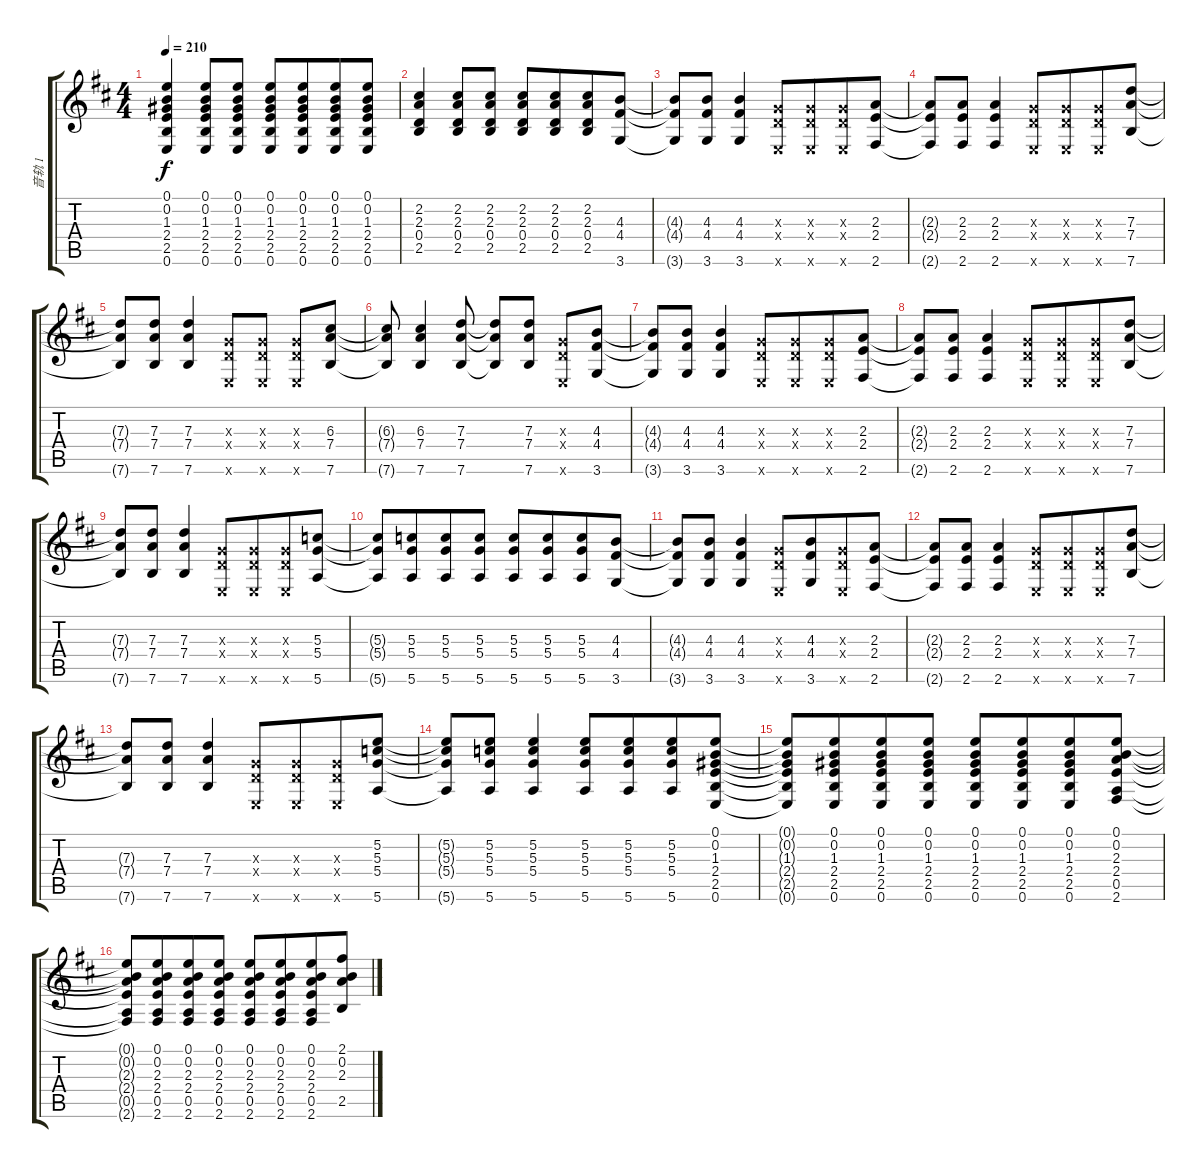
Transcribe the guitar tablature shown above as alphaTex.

\track ("音轨 1" "音轨 1") {instrument electricguitarjazz}
\staff {score tabs}
\tuning (E4 B3 G3 D3 A2 E2) {hide}
\ts (4 4)
\tempo 210
\clef g2
\ks d
(0.1 0.2 1.3 2.4 2.5 0.6).4{dy f} (0.1 0.2 1.3 2.4 2.5 0.6).8 (0.1 0.2 1.3 2.4 2.5 0.6).8 (0.1 0.2 1.3 2.4 2.5 0.6).8 (0.1 0.2 1.3 2.4 2.5 0.6).8{beam merge} (0.1 0.2 1.3 2.4 2.5 0.6).8 (0.1 0.2 1.3 2.4 2.5 0.6).8 |
(2.2 2.3 0.4 2.5).4 (2.2 2.3 0.4 2.5).8 (2.2 2.3 0.4 2.5).8 (2.2 2.3 0.4 2.5).8 (2.2 2.3 0.4 2.5).8{beam merge} (2.2 2.3 0.4 2.5).8 (4.3 4.4 3.6).8 |
(4.3{t} 4.4{t} 3.6{t}).8 (4.3 4.4 3.6).8 (4.3 4.4 3.6).4 (0.3{x} 0.4{x} 0.6{x}).8 (0.3{x} 0.4{x} 0.6{x}).8{beam merge} (0.3{x} 0.4{x} 0.6{x}).8 (2.3 2.4 2.6).8 |
(2.3{t} 2.4{t} 2.6{t}).8 (2.3 2.4 2.6).8 (2.3 2.4 2.6).4 (0.3{x} 0.4{x} 0.6{x}).8 (0.3{x} 0.4{x} 0.6{x}).8{beam merge} (0.3{x} 0.4{x} 0.6{x}).8 (7.3 7.4 7.6).8 |
(7.3{t} 7.4{t} 7.6{t}).8 (7.3 7.4 7.6).8 (7.3 7.4 7.6).4 (0.3{x} 0.4{x} 0.6{x}).8 (0.3{x} 0.4{x} 0.6{x}).8 (0.3{x} 0.4{x} 0.6{x}).8 (6.3 7.4 7.6).8 |
(6.3{t} 7.4{t} 7.6{t}).8 (6.3 7.4 7.6).4 (7.3 7.4 7.6).8 (7.3{t} 7.4{t} 7.6{t}).8 (7.3 7.4 7.6).8 (0.3{x} 0.4{x} 0.6{x}).8 (4.3 4.4 3.6).8 |
(4.3{t} 4.4{t} 3.6{t}).8 (4.3 4.4 3.6).8 (4.3 4.4 3.6).4 (0.3{x} 0.4{x} 0.6{x}).8 (0.3{x} 0.4{x} 0.6{x}).8{beam merge} (0.3{x} 0.4{x} 0.6{x}).8 (2.3 2.4 2.6).8 |
(2.3{t} 2.4{t} 2.6{t}).8 (2.3 2.4 2.6).8 (2.3 2.4 2.6).4 (0.3{x} 0.4{x} 0.6{x}).8 (0.3{x} 0.4{x} 0.6{x}).8{beam merge} (0.3{x} 0.4{x} 0.6{x}).8 (7.3 7.4 7.6).8 |
(7.3{t} 7.4{t} 7.6{t}).8 (7.3 7.4 7.6).8 (7.3 7.4 7.6).4 (0.3{x} 0.4{x} 0.6{x}).8 (0.3{x} 0.4{x} 0.6{x}).8{beam merge} (0.3{x} 0.4{x} 0.6{x}).8 (5.3 5.4 5.6).8 |
(5.3{t} 5.4{t} 5.6{t}).8 (5.3 5.4 5.6).8{beam merge} (5.3 5.4 5.6).8 (5.3 5.4 5.6).8{beam split} (5.3 5.4 5.6).8 (5.3 5.4 5.6).8{beam merge} (5.3 5.4 5.6).8 (4.3 4.4 3.6).8 |
(4.3{t} 4.4{t} 3.6{t}).8 (4.3 4.4 3.6).8 (4.3 4.4 3.6).4 (0.3{x} 0.4{x} 0.6{x}).8 (4.3 4.4 3.6).8{beam merge} (0.3{x} 0.4{x} 0.6{x}).8 (2.3 2.4 2.6).8 |
(2.3{t} 2.4{t} 2.6{t}).8 (2.3 2.4 2.6).8 (2.3 2.4 2.6).4 (0.3{x} 0.4{x} 0.6{x}).8 (0.3{x} 0.4{x} 0.6{x}).8{beam merge} (0.3{x} 0.4{x} 0.6{x}).8 (7.3 7.4 7.6).8 |
(7.3{t} 7.4{t} 7.6{t}).8 (7.3 7.4 7.6).8 (7.3 7.4 7.6).4 (0.3{x} 0.4{x} 0.6{x}).8 (0.3{x} 0.4{x} 0.6{x}).8{beam merge} (0.3{x} 0.4{x} 0.6{x}).8 (5.2 5.3 5.4 5.6).8 |
(5.2{t} 5.3{t} 5.4{t} 5.6{t}).8 (5.2 5.3 5.4 5.6).8 (5.2 5.3 5.4 5.6).4 (5.2 5.3 5.4 5.6).8 (5.2 5.3 5.4 5.6).8{beam merge} (5.2 5.3 5.4 5.6).8 (0.1 0.2 1.3 2.4 2.5 0.6).8 |
(0.1{t} 0.2{t} 1.3{t} 2.4{t} 2.5{t} 0.6{t}).8 (0.1 0.2 1.3 2.4 2.5 0.6).8{beam merge} (0.1 0.2 1.3 2.4 2.5 0.6).8 (0.1 0.2 1.3 2.4 2.5 0.6).8 (0.1 0.2 1.3 2.4 2.5 0.6).8{beam merge} (0.1 0.2 1.3 2.4 2.5 0.6).8{beam merge} (0.1 0.2 1.3 2.4 2.5 0.6).8 (0.1 0.2 2.3 2.4 0.5 2.6).8 |
(0.1{t} 0.2{t} 2.3{t} 2.4{t} 0.5{t} 2.6{t}).8 (0.1 0.2 2.3 2.4 0.5 2.6).8{beam merge} (0.1 0.2 2.3 2.4 0.5 2.6).8 (0.1 0.2 2.3 2.4 0.5 2.6).8 (0.1 0.2 2.3 2.4 0.5 2.6).8 (0.1 0.2 2.3 2.4 0.5 2.6).8{beam merge} (0.1 0.2 2.3 2.4 0.5 2.6).8 (2.1 0.2 2.3 2.5).8
